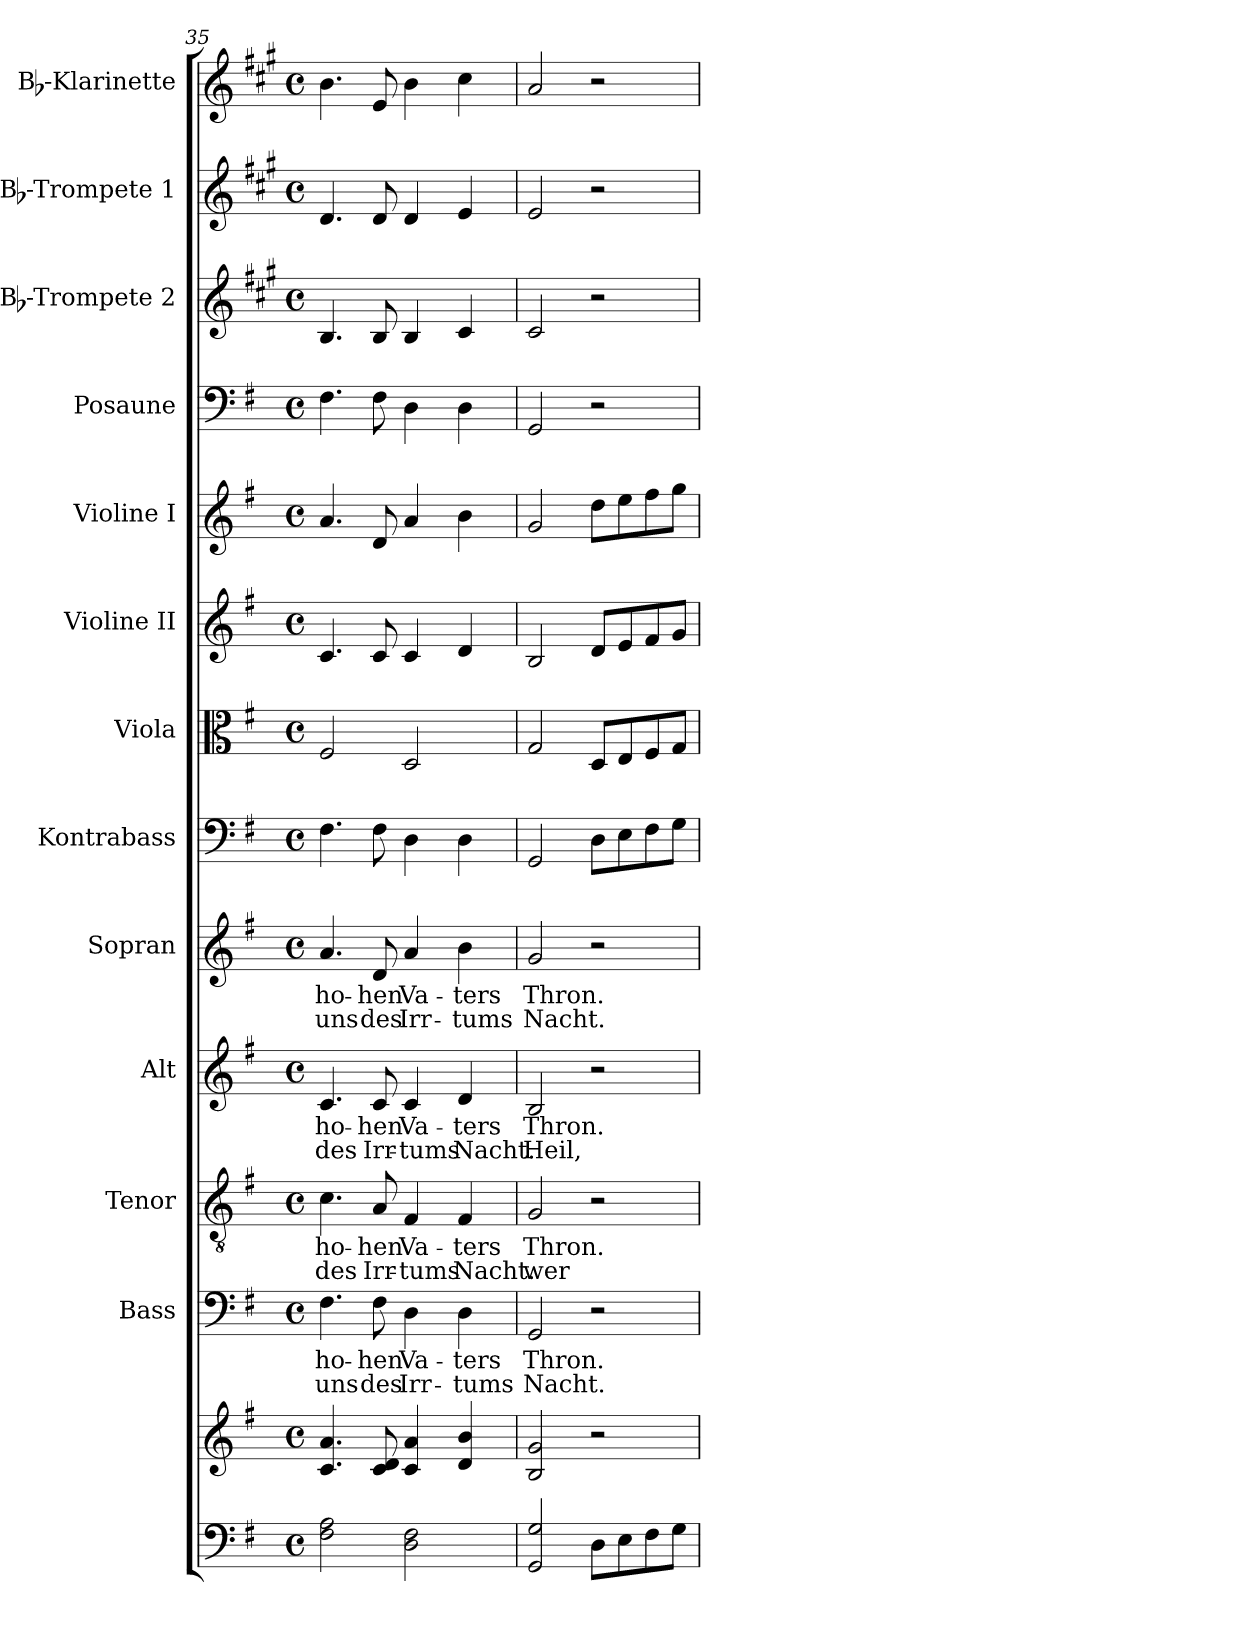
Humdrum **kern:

**kern	**kern	**kern	**text	**text	**kern	**text	**text	**kern	**text	**text	**kern	**text	**text	**kern	**kern	**kern	**kern	**kern	**kern	**kern	**kern
*part13	*part13	*part12	*part12	*part12	*part11	*part11	*part11	*part10	*part10	*part10	*part9	*part9	*part9	*part8	*part7	*part6	*part5	*part4	*part3	*part2	*part1
*staff14	*staff13	*staff12	*staff12	*staff12	*staff11	*staff11	*staff11	*staff10	*staff10	*staff10	*staff9	*staff9	*staff9	*staff8	*staff7	*staff6	*staff5	*staff4	*staff3	*staff2	*staff1
*	*	*I"Bass	*	*	*I"Tenor	*	*	*I"Alt	*	*	*I"Sopran	*	*	*I"Kontrabass	*I"Viola	*I"Violine II	*I"Violine I	*I"Posaune	*I"Bb-Trompete 2	*I"Bb-Trompete 1	*I"Bb-Klarinette
*	*	*I'B.	*	*	*I'T.	*	*	*I'A.	*	*	*I'S.	*	*	*I'Kb.	*I'Vla.	*I'Vl. II	*I'Vl. I	*I'Pos.	*I'Bb Trp. 2	*I'Bb Trp. 1	*I'Bb Kl.
*clefF4	*clefG2	*clefF4	*	*	*clefGv2	*	*	*clefG2	*	*	*clefG2	*	*	*clefF4	*clefC3	*clefG2	*clefG2	*clefF4	*clefG2	*clefG2	*clefG2
*	*	*	*	*	*	*	*	*	*	*	*	*	*	*ITrd7c12	*	*	*	*	*ITrd1c2	*ITrd1c2	*ITrd1c2
*k[f#]	*k[f#]	*k[f#]	*	*	*k[f#]	*	*	*k[f#]	*	*	*k[f#]	*	*	*k[f#]	*k[f#]	*k[f#]	*k[f#]	*k[f#]	*k[f#]	*k[f#]	*k[f#]
*G:	*G:	*G:	*	*	*G:	*	*	*G:	*	*	*G:	*	*	*G:	*G:	*G:	*G:	*G:	*G:	*G:	*G:
*M4/4	*M4/4	*M4/4	*	*	*M4/4	*	*	*M4/4	*	*	*M4/4	*	*	*M4/4	*M4/4	*M4/4	*M4/4	*M4/4	*M4/4	*M4/4	*M4/4
*met(c)	*met(c)	*met(c)	*	*	*met(c)	*	*	*met(c)	*	*	*met(c)	*	*	*met(c)	*met(c)	*met(c)	*met(c)	*met(c)	*met(c)	*met(c)	*met(c)
=35	=35	=35	=35	=35	=35	=35	=35	=35	=35	=35	=35	=35	=35	=35	=35	=35	=35	=35	=35	=35	=35
!	!	!	!LO:LY:b	!LO:LY:b	!	!LO:LY:b	!LO:LY:b	!	!LO:LY:b	!LO:LY:b	!	!LO:LY:b	!LO:LY:b	!	!	!	!	!	!	!	!
2F#\ 2A\	4.c/ 4.a/	4.F#\	ho-	uns	4.c\	ho-	des	4.c/	ho-	des	4.a/	ho-	uns	4.FF#\	2F#/	4.c/	4.a/	4.F#\	4.A/	4.c/	4.a\
!	!	!	!LO:LY:b	!LO:LY:b	!	!LO:LY:b	!LO:LY:b	!	!LO:LY:b	!LO:LY:b	!	!LO:LY:b	!LO:LY:b	!	!	!	!	!	!	!	!
.	8c/ 8d/	8F#\	-hen	des	8A/	-hen	Irr-	8c/	-hen	Irr-	8d/	-hen	des	8FF#\	.	8c/	8d/	8F#\	8A/	8c/	8d/
!	!	!	!LO:LY:b	!LO:LY:b	!	!LO:LY:b	!LO:LY:b	!	!LO:LY:b	!LO:LY:b	!	!LO:LY:b	!LO:LY:b	!	!	!	!	!	!	!	!
2D\ 2F#\	4c/ 4a/	4D\	Va-	Irr-	4F#/	Va-	-tums	4c/	Va-	-tums	4a/	Va-	Irr-	4DD\	2D/	4c/	4a/	4D\	4A/	4c/	4a\
!	!	!	!LO:LY:b	!LO:LY:b	!	!LO:LY:b	!LO:LY:b	!	!LO:LY:b	!LO:LY:b	!	!LO:LY:b	!LO:LY:b	!	!	!	!	!	!	!	!
.	4d/ 4b/	4D\	-ters	-tums	4F#/	-ters	Nacht.	4d/	-ters	Nacht.	4b\	-ters	-tums	4DD\	.	4d/	4b\	4D\	4B/	4d/	4b\
=36	=36	=36	=36	=36	=36	=36	=36	=36	=36	=36	=36	=36	=36	=36	=36	=36	=36	=36	=36	=36	=36
!	!	!	!LO:LY:b	!LO:LY:b	!	!LO:LY:b	!LO:LY:b	!	!LO:LY:b	!LO:LY:b	!	!LO:LY:b	!LO:LY:b	!	!	!	!	!	!	!	!
2GG/ 2G/	2B/ 2g/	2GG/	Thron.	Nacht.	2G/	Thron.	wer	2B/	Thron.	Heil,	2g/	Thron.	Nacht.	2GGG/	2G/	2B/	2g/	2GG/	2B/	2d/	2g/
8D\L	2r	2r	.	.	2r	.	.	2r	.	.	2r	.	.	8DD\L	8D/L	8d/L	8dd\L	2r	2r	2r	2r
8E\	.	.	.	.	.	.	.	.	.	.	.	.	.	8EE\	8E/	8e/	8ee\	.	.	.	.
8F#\	.	.	.	.	.	.	.	.	.	.	.	.	.	8FF#\	8F#/	8f#/	8ff#\	.	.	.	.
8G\J	.	.	.	.	.	.	.	.	.	.	.	.	.	8GG\J	8G/J	8g/J	8gg\J	.	.	.	.
=	=	=	=	=	=	=	=	=	=	=	=	=	=	=	=	=	=	=	=	=	=
*-	*-	*-	*-	*-	*-	*-	*-	*-	*-	*-	*-	*-	*-	*-	*-	*-	*-	*-	*-	*-	*-
